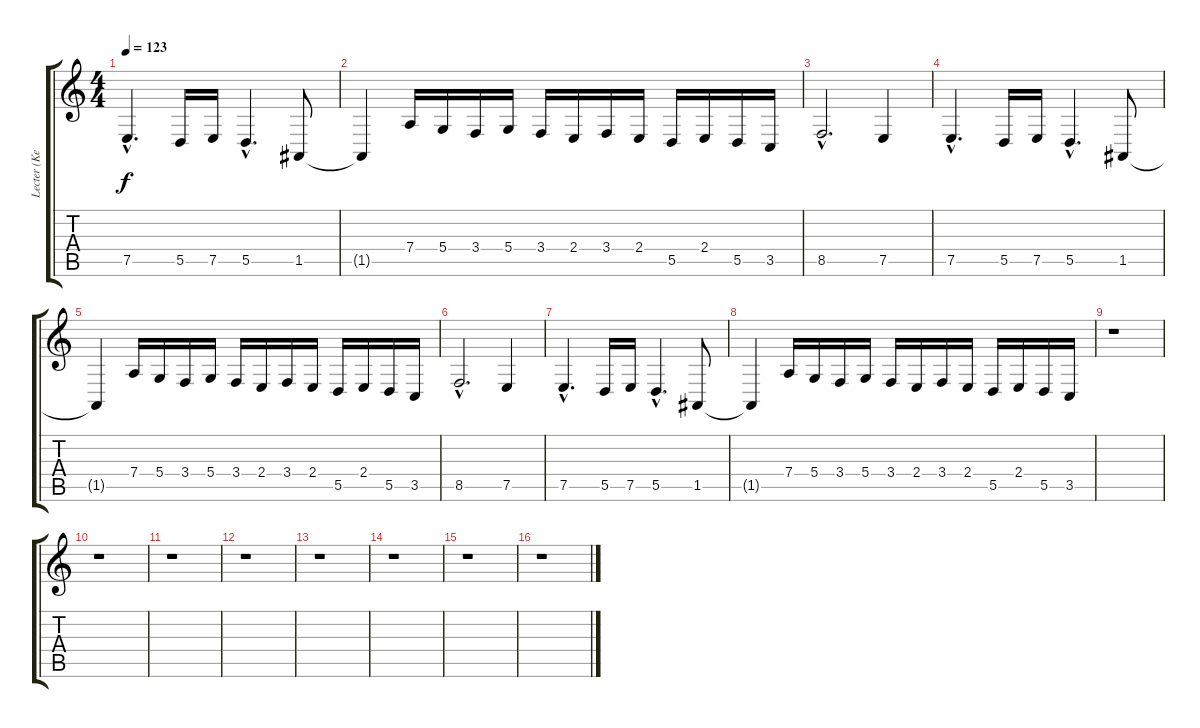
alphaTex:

\track ("Lecter (KeybLeft)" "Lecter (Ke") {instrument stringensemble1}
\staff {score tabs}
\tuning (E4 B3 G3 D3 A2 D2) {hide}
\ts (4 4)
\tempo 123
\clef g2
\ks c
7.5{hac}.4{d dy f} 5.5.16 7.5.16 5.5{hac}.4{d} 1.5.8 |
1.5{t}.4 7.4.16 5.4.16 3.4.16 5.4.16 3.4.16 2.4.16 3.4.16 2.4.16 5.5.16 2.4.16 5.5.16 3.5.16 |
8.5{hac}.2{d} 7.5.4 |
7.5{hac}.4{d} 5.5.16 7.5.16 5.5{hac}.4{d} 1.5.8 |
1.5{t}.4 7.4.16 5.4.16 3.4.16 5.4.16 3.4.16 2.4.16 3.4.16 2.4.16 5.5.16 2.4.16 5.5.16 3.5.16 |
8.5{hac}.2{d} 7.5.4 |
7.5{hac}.4{d} 5.5.16 7.5.16 5.5{hac}.4{d} 1.5.8 |
1.5{t}.4 7.4.16 5.4.16 3.4.16 5.4.16 3.4.16 2.4.16 3.4.16 2.4.16 5.5.16 2.4.16 5.5.16 3.5.16 |
r.1 |
r.1 |
r.1 |
r.1 |
r.1 |
r.1 |
r.1 |
r.1
